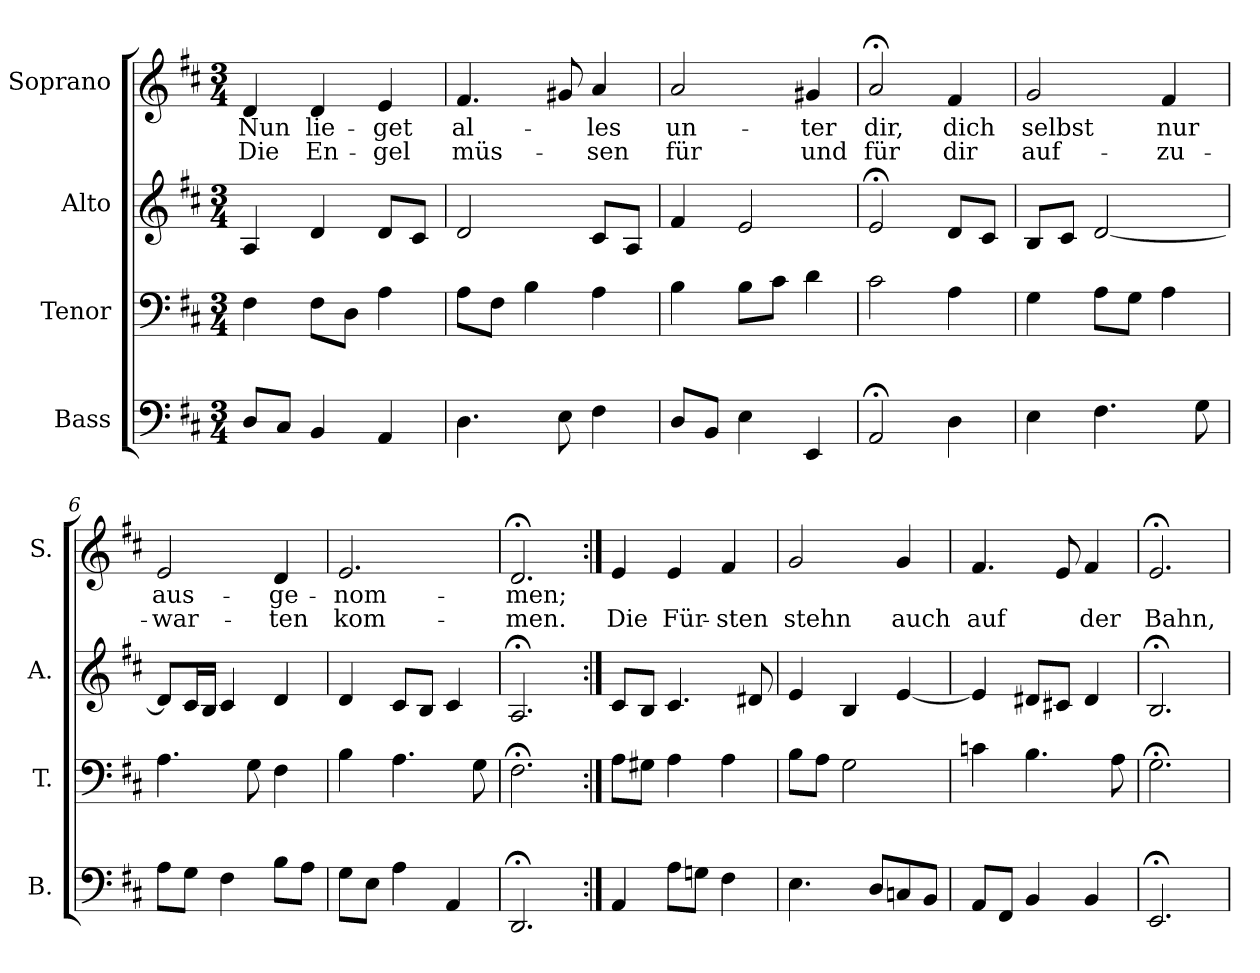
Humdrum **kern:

**kern	**kern	**kern	**kern	**text	**text
*part4	*part3	*part2	*part1	*part1	*part1
*staff4	*staff3	*staff2	*staff1	*staff1	*staff1
*I"Bass	*I"Tenor	*I"Alto	*I"Soprano	*	*
*I'B.	*I'T.	*I'A.	*I'S.	*	*
*clefF4	*clefF4	*clefG2	*clefG2	*	*
*k[f#c#]	*k[f#c#]	*k[f#c#]	*k[f#c#]	*	*
*D:	*D:	*D:	*D:	*	*
*M3/4	*M3/4	*M3/4	*M3/4	*	*
=1	=1	=1	=1	=1	=1
!	!	!	!	!LO:LY:b	!LO:LY:b
8D/L	4F#\	4A/	4d/	Nun	Die
8C#/J	.	.	.	.	.
!	!	!	!	!LO:LY:b	!LO:LY:b
4BB/	8F#\L	4d/	4d/	lie-	En-
.	8D\J	.	.	.	.
!	!	!	!	!LO:LY:b	!LO:LY:b
4AA/	4A\	8d/L	4e/	-get	-gel
.	.	8c#/J	.	.	.
=2	=2	=2	=2	=2	=2
!	!	!	!	!LO:LY:b	!LO:LY:b
4.D\	8A\L	2d/	4.f#/	al-	müs-
.	8F#\J	.	.	.	.
.	4B\	.	.	.	.
8E\	.	.	8g#X/	.	.
!	!	!	!	!LO:LY:b	!LO:LY:b
4F#\	4A\	8c#/L	4a/	-les	-sen
.	.	8A/J	.	.	.
=3	=3	=3	=3	=3	=3
!	!	!	!	!LO:LY:b	!LO:LY:b
8D/L	4B\	4f#/	2a/	un-	für
8BB/J	.	.	.	.	.
4E\	8B\L	2e/	.	.	.
.	8c#\J	.	.	.	.
!	!	!	!	!LO:LY:b	!LO:LY:b
4EE/	4d\	.	4g#X/	-ter	und
=4	=4	=4	=4	=4	=4
!	!	!	!	!LO:LY:b	!LO:LY:b
2AA;</	2c#\	2e;</	2a;</	dir,	für
!	!	!	!	!LO:LY:b	!LO:LY:b
4D\	4A\	8d/L	4f#/	dich	dir
.	.	8c#/J	.	.	.
=5	=5	=5	=5	=5	=5
!	!	!	!	!LO:LY:b	!LO:LY:b
4E\	4G\	8B/L	2g/	selbst	auf-
.	.	8c#/J	.	.	.
4.F#\	8A\L	[2d/	.	.	.
.	8G\J	.	.	.	.
!	!	!	!	!LO:LY:b	!LO:LY:b
.	4A\	.	4f#/	nur	-zu-
8G\	.	.	.	.	.
=6	=6	=6	=6	=6	=6
!	!	!	!	!LO:LY:b	!LO:LY:b
8A\L	4.A\	8d/L]	2e/	aus-	-war-
8G\J	.	16c#/L	.	.	.
.	.	16B/JJ	.	.	.
4F#\	.	4c#/	.	.	.
.	8G\	.	.	.	.
!	!	!	!	!LO:LY:b	!LO:LY:b
8B\L	4F#\	4d/	4d/	-ge-	-ten
8A\J	.	.	.	.	.
!!LO:LB:g=z
=7	=7	=7	=7	=7	=7
!	!	!	!	!LO:LY:b	!LO:LY:b
8G\L	4B\	4d/	2.e/	-nom-	kom-
8E\J	.	.	.	.	.
4A\	4.A\	8c#/L	.	.	.
.	.	8B/J	.	.	.
4AA/	.	4c#/	.	.	.
.	8G\	.	.	.	.
=8	=8	=8	=8	=8	=8
!	!	!	!	!LO:LY:b	!LO:LY:b
2.DD;</	2.F#;<\	2.A;</	2.d;</	-men;	-men.
!!LO:LB:g=z
=9:|!	=9:|!	=9:|!	=9:|!	=9:|!	=9:|!
!	!	!	!	!	!LO:LY:b
4AA/	8A\L	8c#/L	4e/	.	Die
.	8G#X\J	8B/J	.	.	.
!	!	!	!	!	!LO:LY:b
8A\L	4A\	4.c#/	4e/	.	Für-
8Gn\J	.	.	.	.	.
!	!	!	!	!	!LO:LY:b
4F#\	4A\	.	4f#/	.	-sten
.	.	8d#X/	.	.	.
=10	=10	=10	=10	=10	=10
!	!	!	!	!	!LO:LY:b
4.E\	8B\L	4e/	2g/	.	stehn
.	8A\J	.	.	.	.
.	2G\	4B/	.	.	.
8D/L	.	.	.	.	.
!	!	!	!	!	!LO:LY:b
8Cn/	.	[4e/	4g/	.	auch
8BB/J	.	.	.	.	.
=11	=11	=11	=11	=11	=11
!	!	!	!	!	!LO:LY:b
8AA/L	4cn\	4e/]	4.f#/	.	auf
8FF#/J	.	.	.	.	.
4BB/	4.B\	8d#X/L	.	.	.
.	.	8c#X/J	8e/	.	.
!	!	!	!	!	!LO:LY:b
4BB/	.	4d#/	4f#/	.	der
.	8A\	.	.	.	.
=12	=12	=12	=12	=12	=12
!	!	!	!	!	!LO:LY:b
2.EE;</	2.G;<\	2.B;</	2.e;</	.	Bahn,
=	=	=	=	=	=
*-	*-	*-	*-	*-	*-
